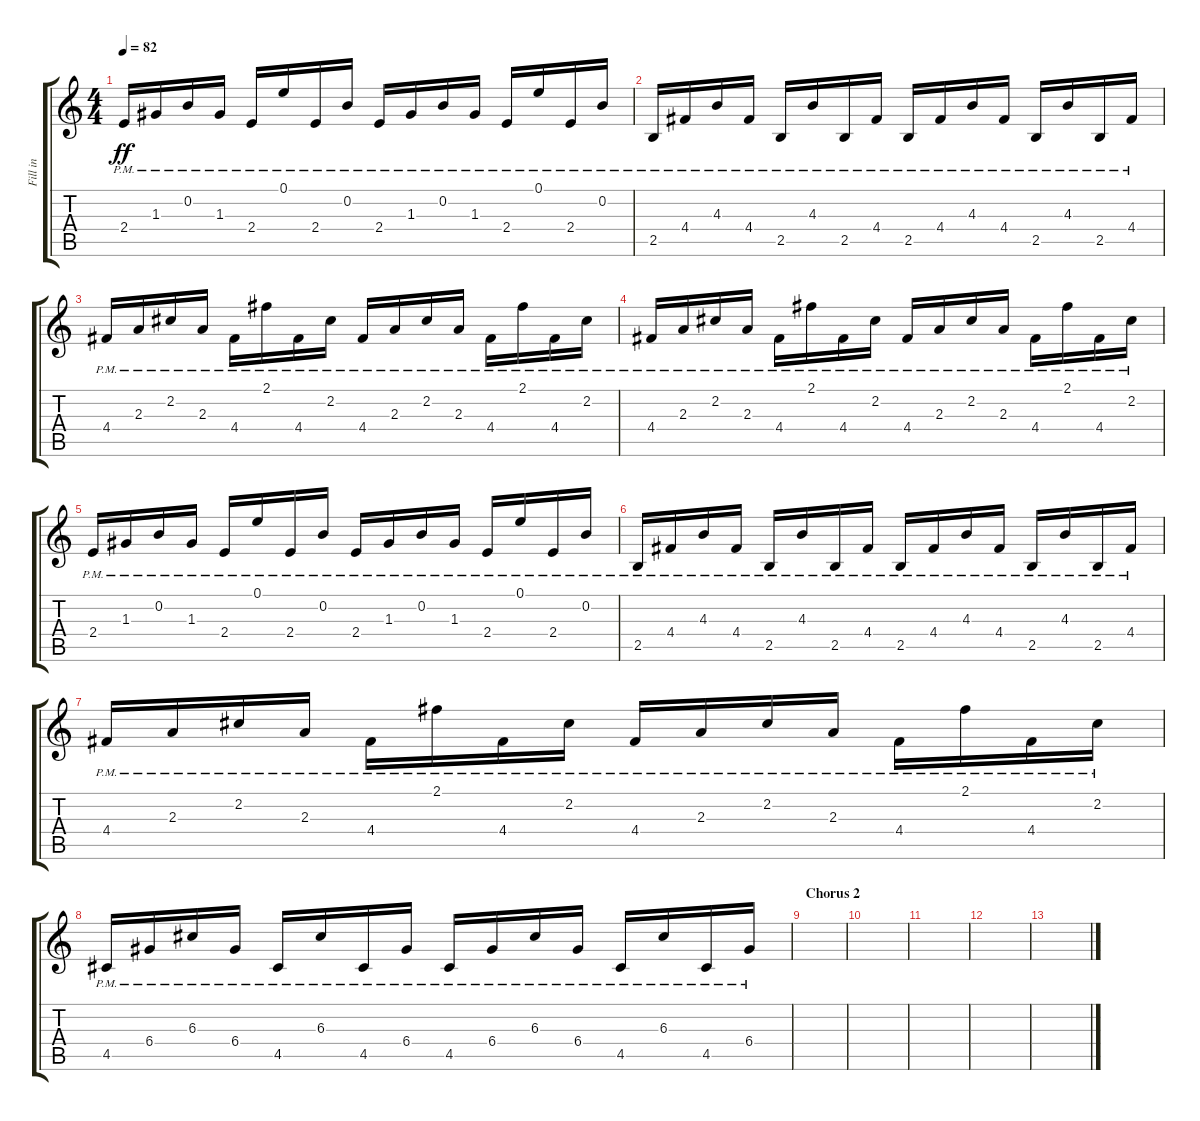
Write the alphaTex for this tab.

\track ("Fill in" "Fill in") {instrument distortionguitar}
\staff {score tabs}
\tuning (E4 B3 G3 D3 A2 E2) {hide}
\ts (4 4)
\tempo 82
\clef g2
\ks c
2.4{pm}.16{dy ff} 1.3{pm}.16 0.2{pm}.16 1.3{pm}.16 2.4{pm}.16 0.1{pm}.16 2.4{pm}.16 0.2{pm}.16 2.4{pm}.16 1.3{pm}.16 0.2{pm}.16 1.3{pm}.16 2.4{pm}.16 0.1{pm}.16 2.4{pm}.16 0.2{pm}.16 |
2.5{pm}.16 4.4{pm}.16 4.3{pm}.16 4.4{pm}.16 2.5{pm}.16 4.3{pm}.16 2.5{pm}.16 4.4{pm}.16 2.5{pm}.16 4.4{pm}.16 4.3{pm}.16 4.4{pm}.16 2.5{pm}.16 4.3{pm}.16 2.5{pm}.16 4.4{pm}.16 |
4.4{pm}.16 2.3{pm}.16 2.2{pm}.16 2.3{pm}.16 4.4{pm}.16 2.1{pm}.16 4.4{pm}.16 2.2{pm}.16 4.4{pm}.16 2.3{pm}.16 2.2{pm}.16 2.3{pm}.16 4.4{pm}.16 2.1{pm}.16 4.4{pm}.16 2.2{pm}.16 |
\section ("" "")
4.4{pm}.16 2.3{pm}.16 2.2{pm}.16 2.3{pm}.16 4.4{pm}.16 2.1{pm}.16 4.4{pm}.16 2.2{pm}.16 4.4{pm}.16 2.3{pm}.16 2.2{pm}.16 2.3{pm}.16 4.4{pm}.16 2.1{pm}.16 4.4{pm}.16 2.2{pm}.16 |
2.4{pm}.16 1.3{pm}.16 0.2{pm}.16 1.3{pm}.16 2.4{pm}.16 0.1{pm}.16 2.4{pm}.16 0.2{pm}.16 2.4{pm}.16 1.3{pm}.16 0.2{pm}.16 1.3{pm}.16 2.4{pm}.16 0.1{pm}.16 2.4{pm}.16 0.2{pm}.16 |
2.5{pm}.16 4.4{pm}.16 4.3{pm}.16 4.4{pm}.16 2.5{pm}.16 4.3{pm}.16 2.5{pm}.16 4.4{pm}.16 2.5{pm}.16 4.4{pm}.16 4.3{pm}.16 4.4{pm}.16 2.5{pm}.16 4.3{pm}.16 2.5{pm}.16 4.4{pm}.16 |
4.4{pm}.16 2.3{pm}.16 2.2{pm}.16 2.3{pm}.16 4.4{pm}.16 2.1{pm}.16 4.4{pm}.16 2.2{pm}.16 4.4{pm}.16 2.3{pm}.16 2.2{pm}.16 2.3{pm}.16 4.4{pm}.16 2.1{pm}.16 4.4{pm}.16 2.2{pm}.16 |
4.5{pm}.16 6.4{pm}.16 6.3{pm}.16 6.4{pm}.16 4.5{pm}.16 6.3{pm}.16 4.5{pm}.16 6.4{pm}.16 4.5{pm}.16 6.4{pm}.16 6.3{pm}.16 6.4{pm}.16 4.5{pm}.16 6.3{pm}.16 4.5{pm}.16 6.4{pm}.16 |
\section ("" "Chorus 2")
|
|
|
|
\section ("" "")
